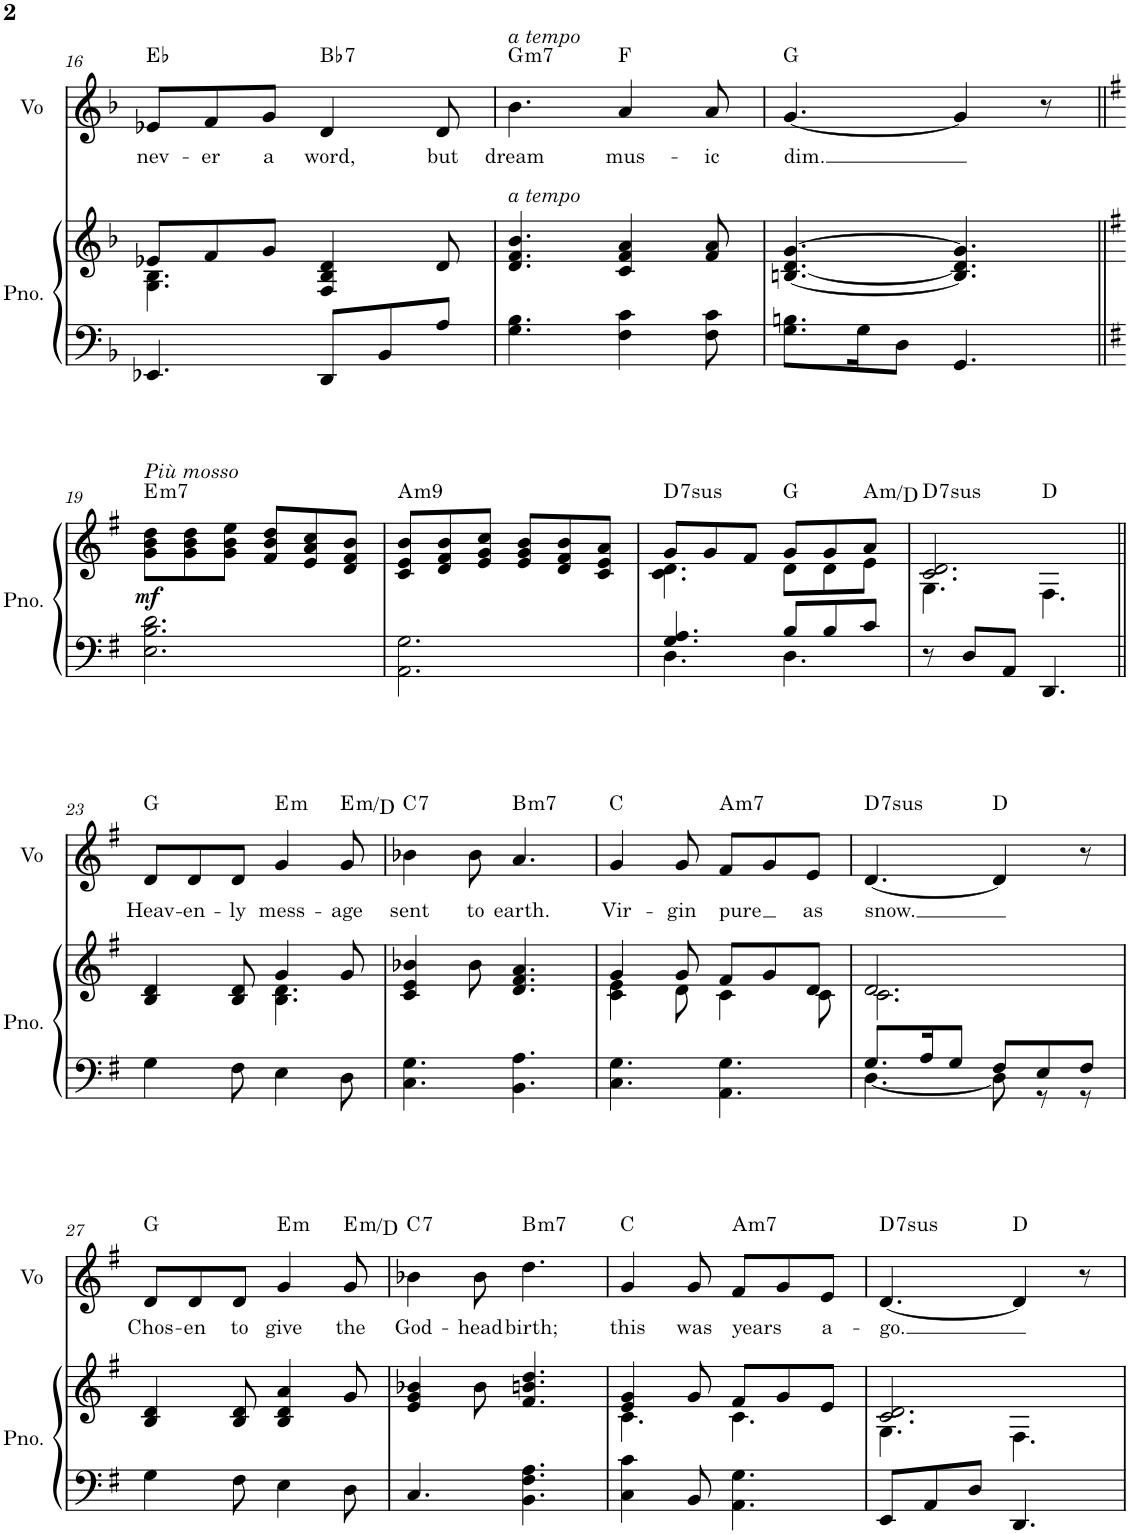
**kern	**kern	**dynam	**harte	**kern	**text	**harte
*part2	*part2	*part2	*part2	*part1	*part1	*part1
*staff3	*staff2	*staff2/3	*	*staff1	*staff1	*
*I"Piano	*	*	*	*I"Voice	*	*
*I'Pno.	*	*	*	*I'Vo	*	*
!!LO:PB:g=z
*clefF4	*clefG2	*	*	*clefG2	*	*
*k[b-]	*k[b-]	*	*	*k[b-]	*	*
*M6/8	*M6/8	*	*	*M6/8	*	*
=16	=16	=16	=16	=16	=16	=16
*	*^	*	*	*	*	*
!	!	!	!	!	!	!LO:LY:b	!
4.EE-X/	8e-X/L	4.G\ 4.B-\	.	.	8e-X/L	nev-	Eb:maj
!	!	!	!	!	!	!LO:LY:b	!
.	8f/	.	.	.	8f/	-er	.
!	!	!	!	!	!	!LO:LY:b	!
.	8g/J	.	.	.	8g/J	a	.
!	!	!	!	!	!	!LO:LY:b	!LO:H:kt=7
8DD/L	4F/ 4B-/ 4d/	4ryy	.	.	4d/	word,	Bb:7
8BB-/	.	.	.	.	.	.	.
!	!	!	!	!	!	!LO:LY:b	!
8A/J	8d/	8ryy	.	.	8d/	but	.
=17	=17	=17	=17	=17	=17	=17	=17
!	!	!	!	!	!LO:TX:a:i:t=a tempo	!	!
!	!	!	!	!	!LO:TX:b:i:t=a tempo	!	!
!	!	!	!	!	!	!LO:LY:b	!LO:H:kt=m7
*	*v	*v	*	*	*	*	*
4.G\ 4.B-\	4.d/ 4.f/ 4.b-/	.	.	4.b-\	dream	G:min7
!	!	!	!	!	!LO:LY:b	!
4F\ 4c\	4c/ 4f/ 4a/	.	.	4a/	mus-	F:maj
!	!	!	!	!	!LO:LY:b	!
8F\ 8c\	8f/ 8a/	.	.	8a/	-ic	.
=18	=18	=18	=18	=18	=18	=18
!	!	!	!	!	!LO:LY:b	!
8.G\ 8.Bn\L	[4.Bn/ [4.d/ [4.g/	.	.	[4.g/	dim.	G:maj
16G\K	.	.	.	.	.	.
8D\J	.	.	.	.	.	.
4.GG/	4.B/] 4.d/] 4.g/]	.	.	4g/]	.	.
.	.	.	.	8r	.	.
!!LO:LB:g=z
=19||	=19||	=19||	=19||	=19||	=19||	=19||
*k[f#]	*k[f#]	*	*	*k[f#]	*	*
!	!	!	!	!LO:TX:a:i:t=Più mosso	!	!
!	!	!LO:DY:b	!LO:H:kt=m7	!	!	!
2.E\ 2.B\ 2.d\	8g\ 8b\ 8dd\L	mf	E:min7	2.r	.	.
.	8g\ 8b\ 8dd\	.	.	.	.	.
.	8g\ 8b\ 8ee\J	.	.	.	.	.
.	8f#/ 8b/ 8dd/L	.	.	.	.	.
.	8e/ 8a/ 8cc/	.	.	.	.	.
.	8d/ 8f#/ 8b/J	.	.	.	.	.
=20	=20	=20	=20	=20	=20	=20
!	!	!	!LO:H:kt=m9	!	!	!
2.AA\ 2.G\	8c/ 8e/ 8b/L	.	A:min9	2.r	.	.
.	8d/ 8f#/ 8b/	.	.	.	.	.
.	8e/ 8g/ 8cc/J	.	.	.	.	.
.	8e/ 8g/ 8b/L	.	.	.	.	.
.	8d/ 8f#/ 8b/	.	.	.	.	.
.	8c/ 8e/ 8a/J	.	.	.	.	.
=21	=21	=21	=21	=21	=21	=21
*^	*^	*	*	*	*	*
!	!	!	!	!	!LO:H:kt=7sus	!	!	!
4.G/ 4.A/	4.D\	8g/L	4.c\ 4.d\	.	D:sus4(7)	2.r	.	.
.	.	8g/	.	.	.	.	.	.
.	.	8f#/J	.	.	.	.	.	.
8B/L	4.D\	8g/L	8d\L	.	G:maj	.	.	.
8B/	.	8g/	8d\	.	.	.	.	.
!	!	!	!	!	!LO:H:kt=m	!	!	!
8c/J	.	8a/J	8e\J	.	A:min/4	.	.	.
*v	*v	*	*	*	*	*	*	*
=22	=22	=22	=22	=22	=22	=22	=22
!	!	!	!	!LO:H:kt=7sus	!	!	!
8r	2.c/ 2.d/	4.G\	.	D:sus4(7)	2.r	.	.
8D/L	.	.	.	.	.	.	.
8AA/J	.	.	.	.	.	.	.
4.DD/	.	4.F#\	.	D:maj	.	.	.
!!LO:LB:g=z
=23||	=23||	=23||	=23||	=23||	=23||	=23||	=23||
!	!	!	!	!	!	!LO:LY:b	!
4G\	4B/ 4d/	4.ryy	.	.	8d/L	Heav-	G:maj
!	!	!	!	!	!	!LO:LY:b	!
.	.	.	.	.	8d/	-en-	.
!	!	!	!	!	!	!LO:LY:b	!
8F#\	8B/ 8d/	.	.	.	8d/J	-ly	.
!	!	!	!	!	!	!LO:LY:b	!LO:H:kt=m
4E\	4g/	4.B\ 4.d\	.	.	4g/	mess-	E:min
!	!	!	!	!	!	!LO:LY:b	!LO:H:kt=m
8D\	8g/	.	.	.	8g/	-age	E:min/b7
*	*v	*v	*	*	*	*	*
=24	=24	=24	=24	=24	=24	=24
!	!	!	!	!	!LO:LY:b	!LO:H:kt=7
4.C\ 4.G\	4c/ 4e/ 4b-X/	.	.	4b-X\	sent	C:7
!	!	!	!	!	!LO:LY:b	!
.	8b-\	.	.	8b-\	to	.
!	!	!	!	!	!LO:LY:b	!LO:H:kt=m7
4.BB\ 4.A\	4.d/ 4.f#/ 4.a/	.	.	4.a/	earth.	B:min7
=25	=25	=25	=25	=25	=25	=25
*	*^	*	*	*	*	*
!	!	!	!	!	!	!LO:LY:b	!
4.C\ 4.G\	4g/	4c\ 4e\	.	.	4g/	Vir-	C:maj
!	!	!	!	!	!	!LO:LY:b	!
.	8g/	8d\	.	.	8g/	-gin	.
!	!	!	!	!	!	!LO:LY:b	!LO:H:kt=m7
4.AA\ 4.G\	8f#/L	4c\	.	.	8f#/L	pure	A:min7
.	8g/	.	.	.	8g/	.	.
!	!	!	!	!	!	!LO:LY:b	!
.	8d/J	8c\	.	.	8e/J	as	.
=26	=26	=26	=26	=26	=26	=26	=26
*^	*	*	*	*	*	*	*
!	!	!	!	!	!	!	!LO:LY:b	!LO:H:kt=7sus
8.G/L	[4.D\	2.d/	2.c\	.	.	[4.d/	snow.	D:sus4(7)
16A/K	.	.	.	.	.	.	.	.
8G/J	.	.	.	.	.	.	.	.
8F#/L	8D\]	.	.	.	.	4d/]	.	D:maj
8E/	8r	.	.	.	.	.	.	.
8F#/J	8r	.	.	.	.	8r	.	.
*	*	*v	*v	*	*	*	*	*
!!LO:LB:g=z
=27	=27	=27	=27	=27	=27	=27	=27
!	!	!	!	!	!	!LO:LY:b	!
*v	*v	*	*	*	*	*	*
4G\	4B/ 4d/	.	.	8d/L	Chos-	G:maj
!	!	!	!	!	!LO:LY:b	!
.	.	.	.	8d/	-en	.
!	!	!	!	!	!LO:LY:b	!
8F#\	8B/ 8d/	.	.	8d/J	to	.
!	!	!	!	!	!LO:LY:b	!LO:H:kt=m
4E\	4B/ 4d/ 4a/	.	.	4g/	give	E:min
!	!	!	!	!	!LO:LY:b	!LO:H:kt=m
8D\	8g/	.	.	8g/	the	E:min/b7
=28	=28	=28	=28	=28	=28	=28
!	!	!	!	!	!LO:LY:b	!LO:H:kt=7
4.C/	4e/ 4g/ 4b-X/	.	.	4b-X\	God-	C:7
!	!	!	!	!	!LO:LY:b	!
.	8b-\	.	.	8b-\	-head	.
!	!	!	!	!	!LO:LY:b	!LO:H:kt=m7
4.BB\ 4.F#\ 4.A\	4.f#/ 4.bn/ 4.dd/	.	.	4.dd\	birth;	B:min7
=29	=29	=29	=29	=29	=29	=29
*	*^	*	*	*	*	*
!	!	!	!	!	!	!LO:LY:b	!
4C\ 4c\	4e/ 4g/	4.c\	.	.	4g/	this	C:maj
!	!	!	!	!	!	!LO:LY:b	!
8BB/	8g/	.	.	.	8g/	was	.
!	!	!	!	!	!	!LO:LY:b	!LO:H:kt=m7
4.AA\ 4.G\	8f#/L	4.c\	.	.	8f#/L	years	A:min7
.	8g/	.	.	.	8g/	.	.
!	!	!	!	!	!	!LO:LY:b	!
.	8e/J	.	.	.	8e/J	a-	.
=30	=30	=30	=30	=30	=30	=30	=30
!	!	!	!	!	!	!LO:LY:b	!LO:H:kt=7sus
8EE/L	2.c/ 2.d/	4.G\	.	.	[4.d/	-go.	D:sus4(7)
8AA/	.	.	.	.	.	.	.
8D/J	.	.	.	.	.	.	.
4.DD/	.	4.F#\	.	.	4d/]	.	D:maj
.	.	.	.	.	8r	.	.
*	*v	*v	*	*	*	*	*
=	=	=	=	=	=	=
*-	*-	*-	*-	*-	*-	*-
